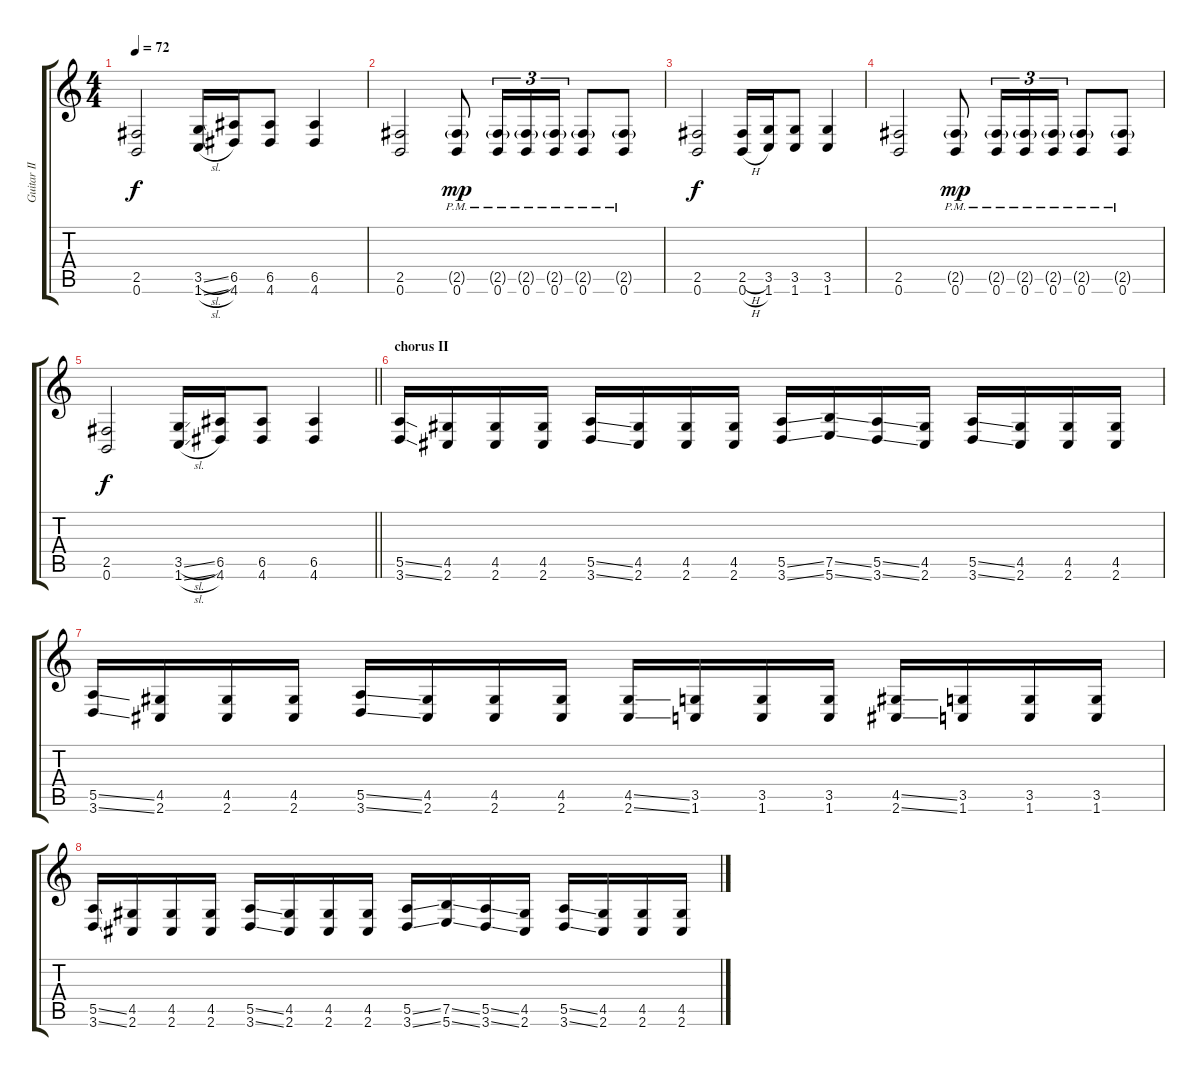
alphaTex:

\track ("Guitar II" "Guitar II") {instrument distortionguitar}
\staff {score tabs}
\tuning (B3 Gb3 D3 A2 E2 B1) {hide}
\ts (4 4)
\tempo 72
\clef g2
\ks c
(2.5 0.6).2{dy f} (3.5{sl} 1.6{sl}).16 (6.5 4.6).16 (6.5 4.6).8 (6.5 4.6).4 |
(2.5 0.6).2 (2.5{g pm} 0.6{pm}).8{dy mp} (2.5{g pm} 0.6{pm}).16{tu (3 2)} (2.5{g pm} 0.6{pm}).16{tu (3 2)} (2.5{g pm} 0.6{pm}).16{tu (3 2)} (2.5{g pm} 0.6{pm}).8 (2.5{g pm} 0.6{pm}).8 |
(2.5 0.6).2{dy f} (2.5{h} 0.6{h}).16 (3.5 1.6).16 (3.5 1.6).8 (3.5 1.6).4 |
(2.5 0.6).2 (2.5{g pm} 0.6{pm}).8{dy mp} (2.5{g pm} 0.6{pm}).16{tu (3 2)} (2.5{g pm} 0.6{pm}).16{tu (3 2)} (2.5{g pm} 0.6{pm}).16{tu (3 2)} (2.5{g pm} 0.6{pm}).8 (2.5{g pm} 0.6{pm}).8 |
\barLineRight lightlight
(2.5 0.6).2{dy f} (3.5{sl} 1.6{sl}).16 (6.5 4.6).16 (6.5 4.6).8 (6.5 4.6).4 |
\section ("" "chorus II")
(5.5{ss} 3.6{ss}).16 (4.5 2.6).16 (4.5 2.6).16 (4.5 2.6).16 (5.5{ss} 3.6{ss}).16 (4.5 2.6).16 (4.5 2.6).16 (4.5 2.6).16 (5.5{ss} 3.6{ss}).16 (7.5{ss} 5.6{ss}).16 (5.5{ss} 3.6{ss}).16 (4.5 2.6).16 (5.5{ss} 3.6{ss}).16 (4.5 2.6).16 (4.5 2.6).16 (4.5 2.6).16 |
(5.5{ss} 3.6{ss}).16 (4.5 2.6).16 (4.5 2.6).16 (4.5 2.6).16 (5.5{ss} 3.6{ss}).16 (4.5 2.6).16 (4.5 2.6).16 (4.5 2.6).16 (4.5{ss} 2.6{ss}).16 (3.5 1.6).16 (3.5 1.6).16 (3.5 1.6).16 (4.5{ss} 2.6{ss}).16 (3.5 1.6).16 (3.5 1.6).16 (3.5 1.6).16 |
(5.5{ss} 3.6{ss}).16 (4.5 2.6).16 (4.5 2.6).16 (4.5 2.6).16 (5.5{ss} 3.6{ss}).16 (4.5 2.6).16 (4.5 2.6).16 (4.5 2.6).16 (5.5{ss} 3.6{ss}).16 (7.5{ss} 5.6{ss}).16 (5.5{ss} 3.6{ss}).16 (4.5 2.6).16 (5.5{ss} 3.6{ss}).16 (4.5 2.6).16 (4.5 2.6).16 (4.5 2.6).16
